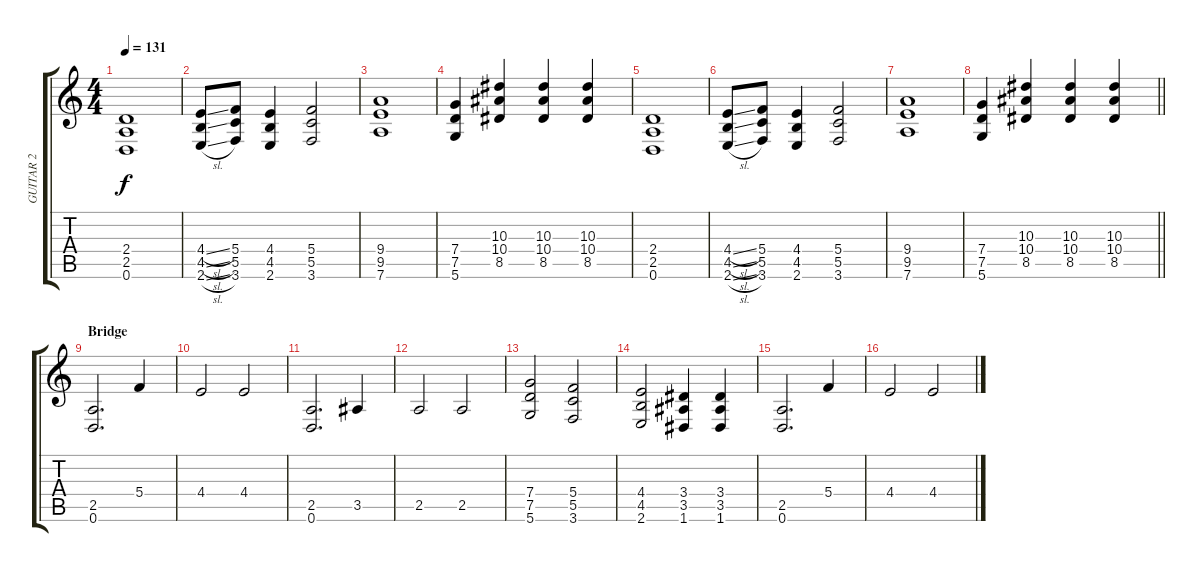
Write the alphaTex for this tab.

\track ("GUITAR 2" "GUITAR 2") {instrument overdrivenguitar}
\staff {score tabs}
\tuning (D4 A3 F3 C3 G2 D2) {hide}
\ts (4 4)
\tempo 131
\clef g2
\ks c
(2.4 2.5 0.6).1{dy f} |
(4.4{sl} 4.5{sl} 2.6{sl}).8 (5.4 5.5 3.6).8 (4.4 4.5 2.6).4 (5.4 5.5 3.6).2 |
(9.4 9.5 7.6).1 |
(7.4 7.5 5.6).4 (10.3 10.4 8.5).4 (10.3 10.4 8.5).4 (10.3 10.4 8.5).4 |
(2.4 2.5 0.6).1 |
(4.4{sl} 4.5{sl} 2.6{sl}).8 (5.4 5.5 3.6).8 (4.4 4.5 2.6).4 (5.4 5.5 3.6).2 |
(9.4 9.5 7.6).1 |
\barLineRight lightlight
(7.4 7.5 5.6).4 (10.3 10.4 8.5).4 (10.3 10.4 8.5).4 (10.3 10.4 8.5).4 |
\section ("" "Bridge")
(2.5 0.6).2{d} 5.4.4 |
4.4.2 4.4.2 |
(2.5 0.6).2{d} 3.5.4 |
2.5.2 2.5.2 |
(7.4 7.5 5.6).2 (5.4 5.5 3.6).2 |
(4.4 4.5 2.6).2 (3.4 3.5 1.6).4 (3.4 3.5 1.6).4 |
(2.5 0.6).2{d} 5.4.4 |
4.4.2 4.4.2
